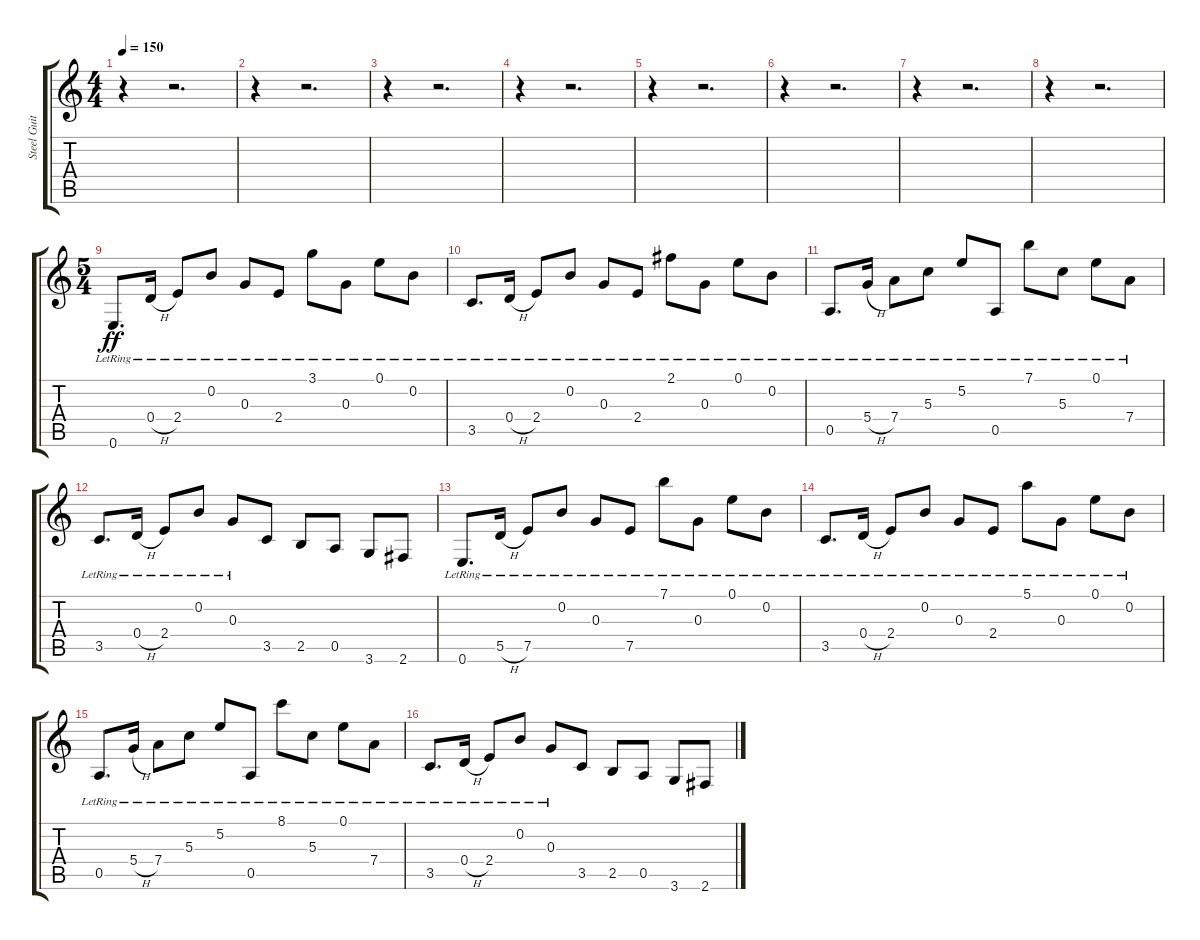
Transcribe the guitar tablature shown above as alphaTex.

\track ("Steel Guitar" "Steel Guit") {instrument acousticguitarsteel}
\staff {score tabs}
\tuning (E4 B3 G3 D3 A2 E2) {hide}
\ts (4 4)
\tempo 150
\clef g2
\ks c
r.4{dy f} r.2{d} |
r.4 r.2{d} |
r.4 r.2{d} |
r.4 r.2{d} |
r.4 r.2{d} |
r.4 r.2{d} |
r.4 r.2{d} |
r.4 r.2{d} |
\ts (5 4)
0.6{lr}.8{d dy ff} 0.4{h lr}.16 2.4{lr}.8 0.2{lr}.8 0.3{lr}.8 2.4{lr}.8 3.1{lr}.8 0.3{lr}.8 0.1{lr}.8 0.2{lr}.8 |
3.5{lr}.8{d} 0.4{h lr}.16 2.4{lr}.8 0.2{lr}.8 0.3{lr}.8 2.4{lr}.8 2.1{lr}.8 0.3{lr}.8 0.1{lr}.8 0.2{lr}.8 |
0.5{lr}.8{d} 5.4{h lr}.16 7.4{lr}.8 5.3{lr}.8 5.2{lr}.8 0.5{lr}.8 7.1{lr}.8 5.3{lr}.8 0.1{lr}.8 7.4{lr}.8 |
3.5{lr}.8{d} 0.4{h lr}.16 2.4{lr}.8 0.2{lr}.8 0.3{lr}.8 3.5.8 2.5.8 0.5.8 3.6.8 2.6.8 |
0.6{lr}.8{d} 5.5{h lr}.16 7.5{lr}.8 0.2{lr}.8 0.3{lr}.8 7.5{lr}.8 7.1{lr}.8 0.3{lr}.8 0.1{lr}.8 0.2{lr}.8 |
3.5{lr}.8{d} 0.4{h lr}.16 2.4{lr}.8 0.2{lr}.8 0.3{lr}.8 2.4{lr}.8 5.1{lr}.8 0.3{lr}.8 0.1{lr}.8 0.2{lr}.8 |
0.5{lr}.8{d} 5.4{h lr}.16 7.4{lr}.8 5.3{lr}.8 5.2{lr}.8 0.5{lr}.8 8.1{lr}.8 5.3{lr}.8 0.1{lr}.8 7.4{lr}.8 |
3.5{lr}.8{d} 0.4{h lr}.16 2.4{lr}.8 0.2{lr}.8 0.3{lr}.8 3.5.8 2.5.8 0.5.8 3.6.8 2.6.8
